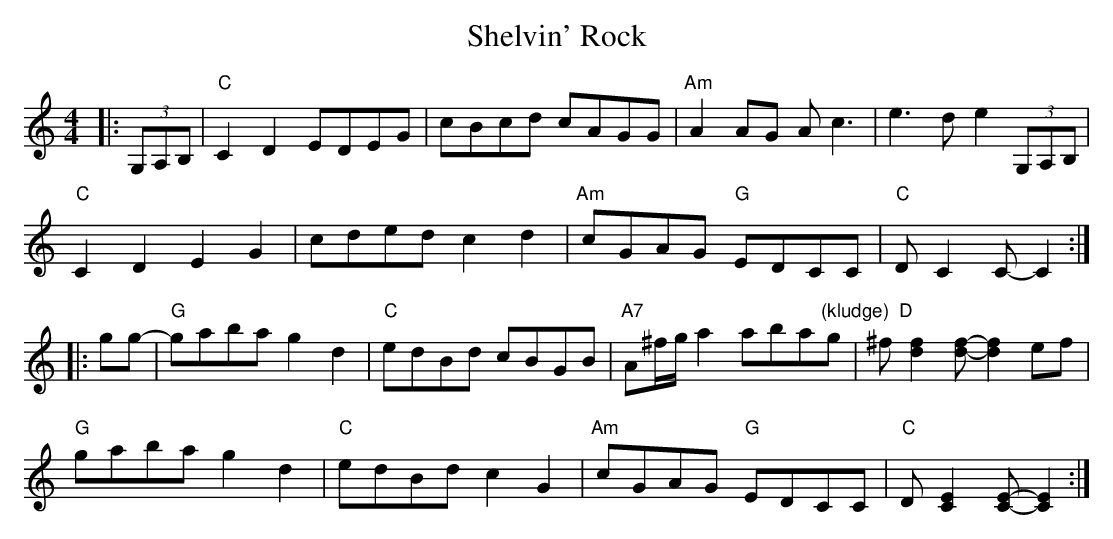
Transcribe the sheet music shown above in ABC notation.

X:1
T: Shelvin' Rock
M: 4/4
L: 1/8
K: C
|:(3G,A,B,|\
"C"C2D2EDEG|cBcd cAGG|"Am"A2AG Ac3|e3de2 (3G,A,B,|
"C"C2D2E2G2|cdedc2d2|"Am"cGAG "G"EDCC|"C"DC2 C- C2:|
|:gg-|\
"G"gabag2d2|"C"edBd cBGB|"A7"A^f/g/ a2aba"(kludge)  D"g|^f[d2f2][df]- [d2f2]ef|
"G"gabag2d2|"C"edBd c2G2|"Am"cGAG "G"EDCC|"C"D [E2C2] [EC]- [E2C2]:|
